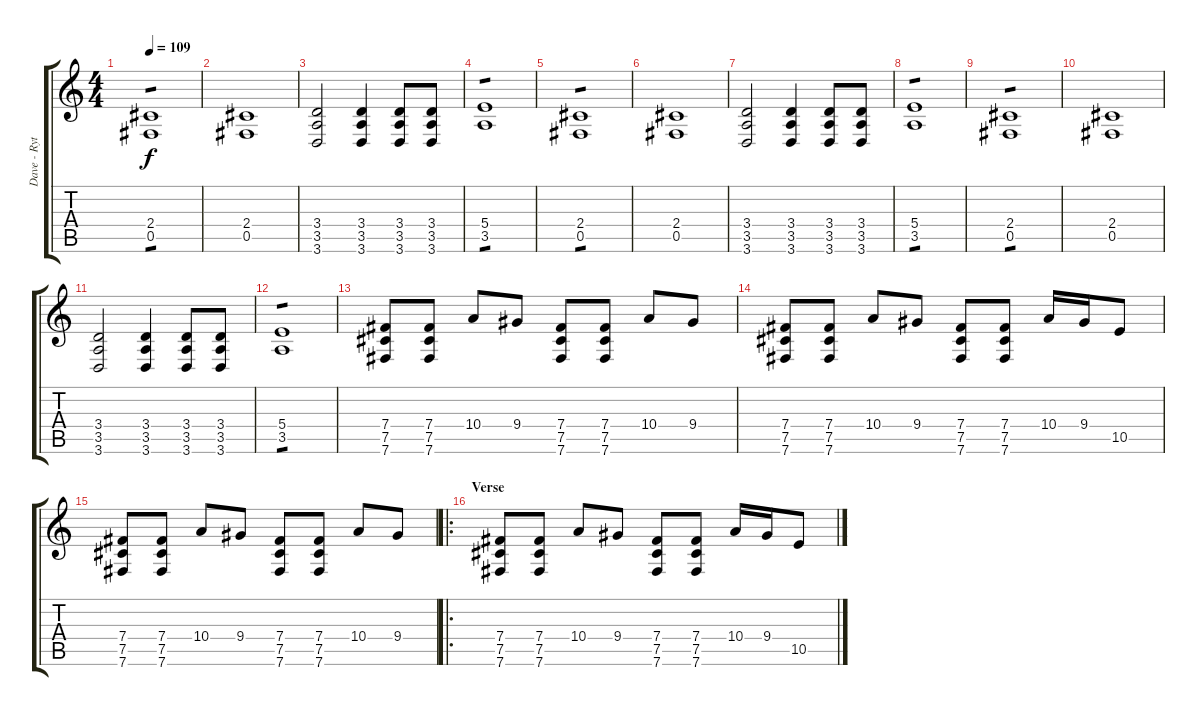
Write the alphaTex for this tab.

\track ("Dave - Rythm" "Dave - Ryt") {instrument distortionguitar}
\staff {score tabs}
\tuning (Db4 Ab3 E3 B2 Gb2 B1) {hide}
\ts (4 4)
\tempo 109
\clef g2
\ks c
(2.4 0.5).1{tp 1 dy f} |
(2.4 0.5).1 |
(3.4 3.5 3.6).2 (3.4 3.5 3.6).4 (3.4 3.5 3.6).8 (3.4 3.5 3.6).8 |
(5.4 3.5).1{tp 1} |
(2.4 0.5).1{tp 1} |
(2.4 0.5).1 |
(3.4 3.5 3.6).2 (3.4 3.5 3.6).4 (3.4 3.5 3.6).8 (3.4 3.5 3.6).8 |
(5.4 3.5).1{tp 1} |
(2.4 0.5).1{tp 1} |
(2.4 0.5).1 |
(3.4 3.5 3.6).2 (3.4 3.5 3.6).4 (3.4 3.5 3.6).8 (3.4 3.5 3.6).8 |
(5.4 3.5).1{tp 1} |
(7.4 7.5 7.6).8 (7.4 7.5 7.6).8 10.4.8 9.4.8 (7.4 7.5 7.6).8 (7.4 7.5 7.6).8 10.4.8 9.4.8 |
(7.4 7.5 7.6).8 (7.4 7.5 7.6).8 10.4.8 9.4.8 (7.4 7.5 7.6).8 (7.4 7.5 7.6).8 10.4.16 9.4.16 10.5.8 |
(7.4 7.5 7.6).8 (7.4 7.5 7.6).8 10.4.8 9.4.8 (7.4 7.5 7.6).8 (7.4 7.5 7.6).8 10.4.8 9.4.8 |
\ro
\section ("" "Verse")
(7.4 7.5 7.6).8 (7.4 7.5 7.6).8 10.4.8 9.4.8 (7.4 7.5 7.6).8 (7.4 7.5 7.6).8 10.4.16 9.4.16 10.5.8
